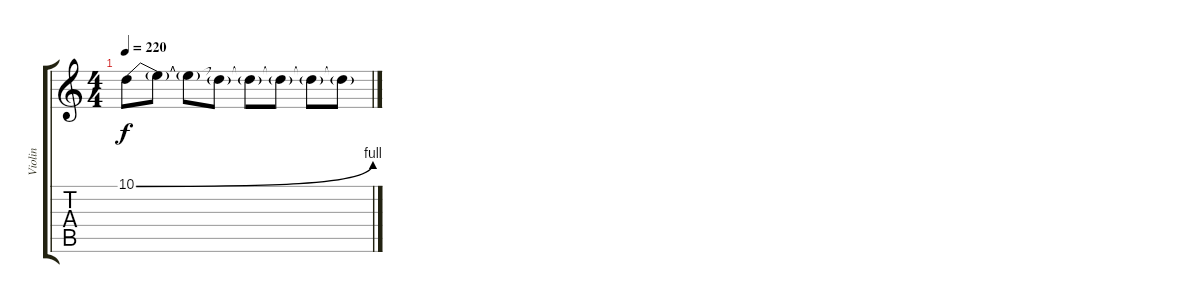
\track ("Violin" "Violin") {instrument violin}
\staff {score tabs}
\tuning (E4 B3 G3 D3 A2 E2) {hide}
\ts (4 4)
\tempo 220
\clef g2
\ks c
10.1{be (bend 0 0 60 4)}.8{dy f} 10.1{t}.8 10.1{t}.8 10.1{t}.8 10.1{t}.8 10.1{t}.8 10.1{t}.8 10.1{t}.8
